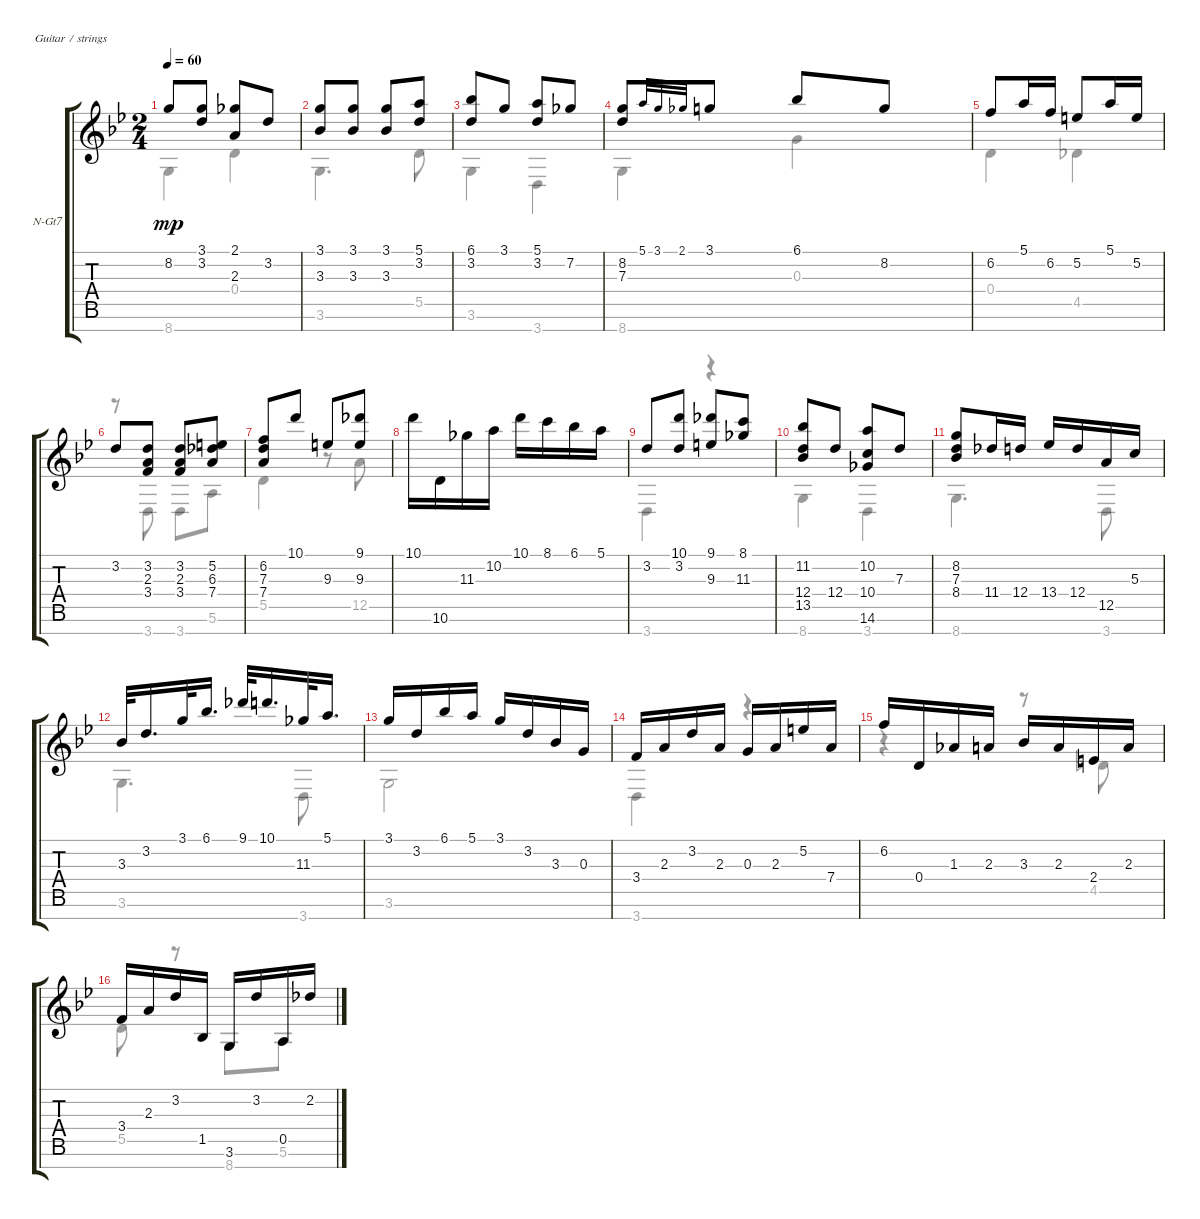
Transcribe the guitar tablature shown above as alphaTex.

\defaultSystemsLayout 4
\bracketExtendMode groupsimilarinstruments
\firstSystemTrackNameOrientation horizontal
\otherSystemsTrackNameOrientation horizontal
\track ("Nylon Guitar" "N-Gt7") {instrument acousticguitarnylon}
\staff {score tabs}
\tuning (E4 B3 G3 D3 A2 E2 B1)
\voice
\ts (2 4)
\tempo 60
\clef g2
\ks bb
8.2.8{dy mp instrument acousticguitarnylon} (3.1 3.2).8 (2.1 2.3).8 3.2.8 |
(3.1 3.3).8 (3.1 3.3).8 (3.3 3.1).8 (5.1 3.2).8 |
(6.1 3.2).8 3.1.8 (5.1 3.2).8 7.2.8 |
(8.2 7.3).8 5.1.32{gr onbeat} 3.1.32{gr onbeat} 2.1.32{gr onbeat} 3.1.8 6.1.8 8.2.8 |
6.2.8 5.1.16 6.2.16 5.2.8 5.1.16 5.2.16 |
3.2.8 (3.2 2.3 3.4).8 (3.4 2.3 3.2).8 (5.2 6.3 7.4).8 |
(6.2 7.3 7.4).8 10.1.8 9.3.8 (9.3 9.1).8 |
10.1.16 10.6.16 11.3.16 10.2.16 10.1.16 8.1.16 6.1.16 5.1.16 |
3.2.8 (3.2 10.1).8 (9.1 9.3).8 (11.3 8.1).8 |
(11.2 12.4 13.5).8 12.4.8 (10.2 10.4 14.6).8 7.3.8 |
(8.2 7.3 8.4).8 11.4.16 12.4.16 13.4.16 12.4.16 12.5.16 5.3.16 |
3.3.32 3.2.16{d} 3.1.32 6.1.16{d} 9.1.32 10.1.16{d} 11.3.32 5.1.16{d} |
3.1.16 3.2.16 6.1.16 5.1.16 3.1.16 3.2.16 3.3.16 0.3.16 |
3.4.16 2.3.16 3.2.16 2.3.16 0.3.16 2.3.16 5.2.16 7.4.16 |
6.2.16 0.4.16 1.3.16 2.3.16 3.3.16 2.3.16 2.4.16 2.3.16 |
3.4.16 2.3.16 3.2.16 1.5.16 3.6.16 3.2.16 0.5.16 2.2.16
\voice
\clef g2
\ottava regular
\simile none
\ks bb
8.7.4{dy mp} 0.4.4 |
3.6.4{d} 5.5.8 |
3.6.4 3.7.4 |
8.7.4 0.3.4 |
0.4.4 4.5.4 |
r.8 3.7.8 3.7.8 5.6.8 |
5.5.4 r.8 12.5.8 |
|
3.7.4 r.4 |
8.7.4 3.7.4 |
8.7.4{d} 3.7.8 |
3.6.4{d} 3.7.8 |
3.6.2 |
3.7.4 r.4 |
r.4 r.8 4.5.8 |
5.5.8 r.8 8.7.8 5.6.8
